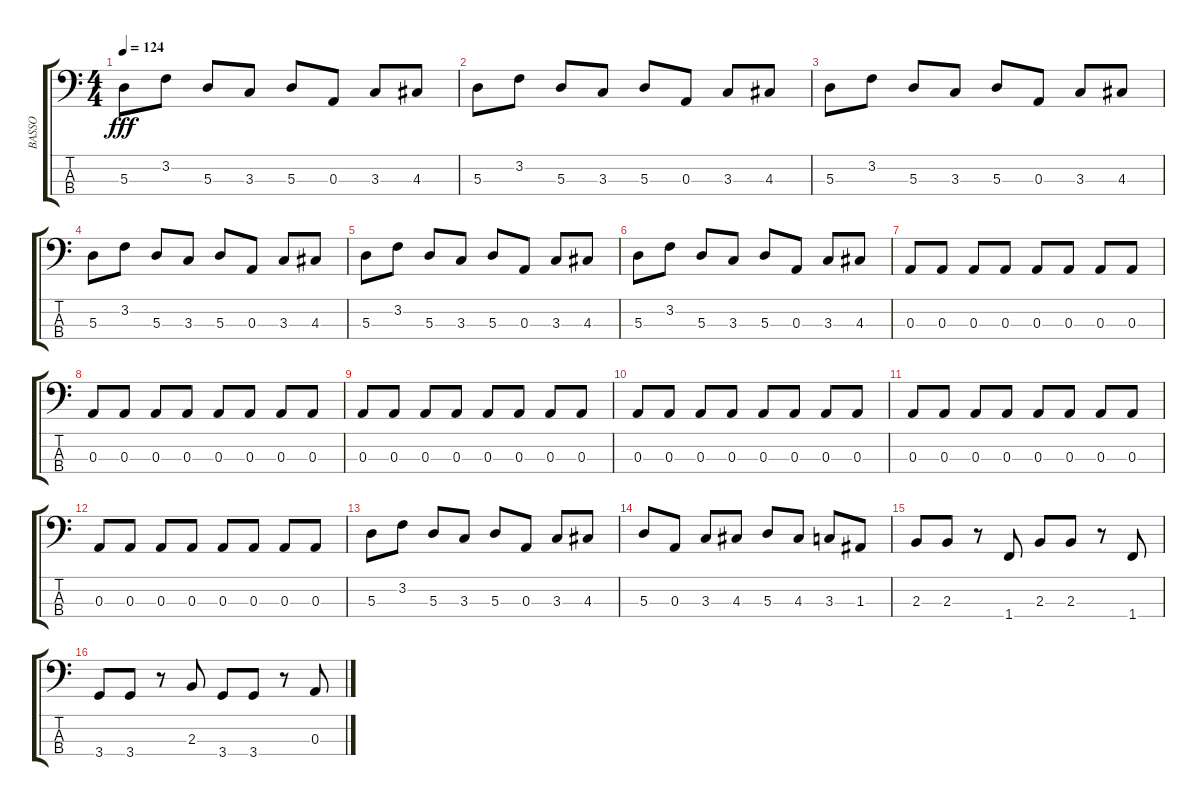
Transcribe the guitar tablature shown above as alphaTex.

\track ("BASSO" "BASSO") {instrument electricbasspick}
\staff {score tabs}
\tuning (G2 D2 A1 E1) {hide}
\ts (4 4)
\tempo 124
\clef f4
\ks c
5.3.8{dy fff} 3.2.8 5.3.8 3.3.8 5.3.8 0.3.8 3.3.8 4.3.8 |
5.3.8 3.2.8 5.3.8 3.3.8 5.3.8 0.3.8 3.3.8 4.3.8 |
5.3.8 3.2.8 5.3.8 3.3.8 5.3.8 0.3.8 3.3.8 4.3.8 |
5.3.8 3.2.8 5.3.8 3.3.8 5.3.8 0.3.8 3.3.8 4.3.8 |
5.3.8 3.2.8 5.3.8 3.3.8 5.3.8 0.3.8 3.3.8 4.3.8 |
5.3.8 3.2.8 5.3.8 3.3.8 5.3.8 0.3.8 3.3.8 4.3.8 |
0.3.8 0.3.8 0.3.8 0.3.8 0.3.8 0.3.8 0.3.8 0.3.8 |
0.3.8 0.3.8 0.3.8 0.3.8 0.3.8 0.3.8 0.3.8 0.3.8 |
0.3.8 0.3.8 0.3.8 0.3.8 0.3.8 0.3.8 0.3.8 0.3.8 |
0.3.8 0.3.8 0.3.8 0.3.8 0.3.8 0.3.8 0.3.8 0.3.8 |
0.3.8 0.3.8 0.3.8 0.3.8 0.3.8 0.3.8 0.3.8 0.3.8 |
0.3.8 0.3.8 0.3.8 0.3.8 0.3.8 0.3.8 0.3.8 0.3.8 |
5.3.8 3.2.8 5.3.8 3.3.8 5.3.8 0.3.8 3.3.8 4.3.8 |
5.3.8 0.3.8 3.3.8 4.3.8 5.3.8 4.3.8 3.3.8 1.3.8 |
2.3.8 2.3.8 r.8 1.4.8 2.3.8 2.3.8 r.8 1.4.8 |
3.4.8 3.4.8 r.8 2.3.8 3.4.8 3.4.8 r.8 0.3.8
